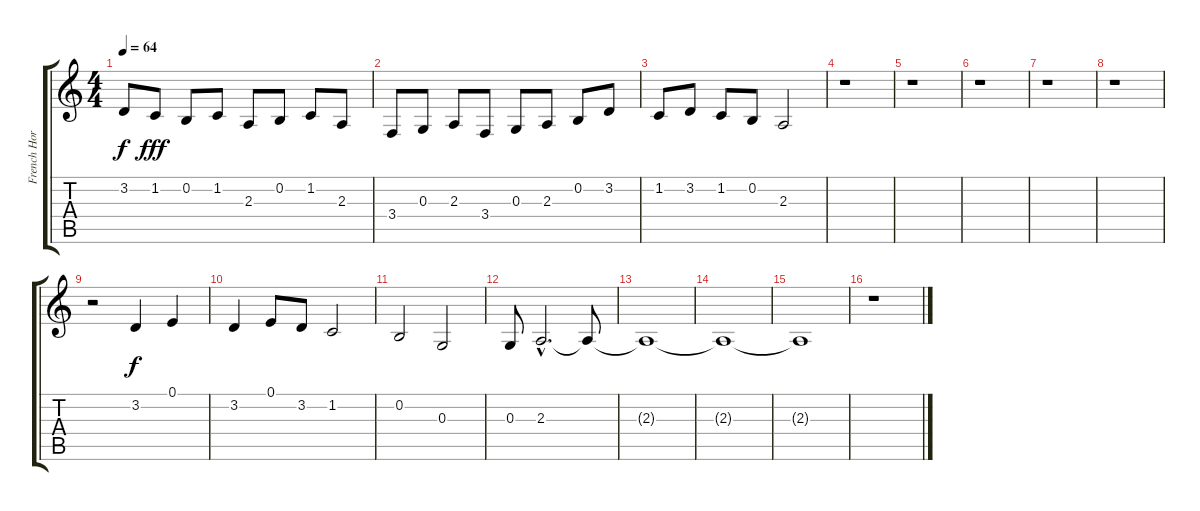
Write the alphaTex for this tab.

\track ("French Horns        " "French Hor") {instrument frenchhorn}
\staff {score tabs}
\tuning (E4 B3 G3 D3 A2 E2) {hide}
\ts (4 4)
\tempo 64
\clef g2
\ks c
3.2{t}.8{dy f} 1.2.8{dy fff volume 16} 0.2.8 1.2.8 2.3.8 0.2.8 1.2.8 2.3.8 |
3.4.8 0.3.8 2.3.8 3.4.8 0.3.8 2.3.8{volume 16} 0.2.8 3.2.8 |
1.2.8 3.2.8 1.2.8 0.2.8 2.3.2 |
r.1 |
r.1 |
r.1 |
r.1 |
r.1 |
r.2 3.2.4{dy f} 0.1.4 |
3.2.4 0.1.8 3.2.8 1.2.2 |
0.2.2 0.3.2 |
0.3.8 2.3{hac}.2{d} 2.3{t}.8 |
2.3{t}.1 |
2.3{t}.1 |
2.3{t}.1 |
r.1
